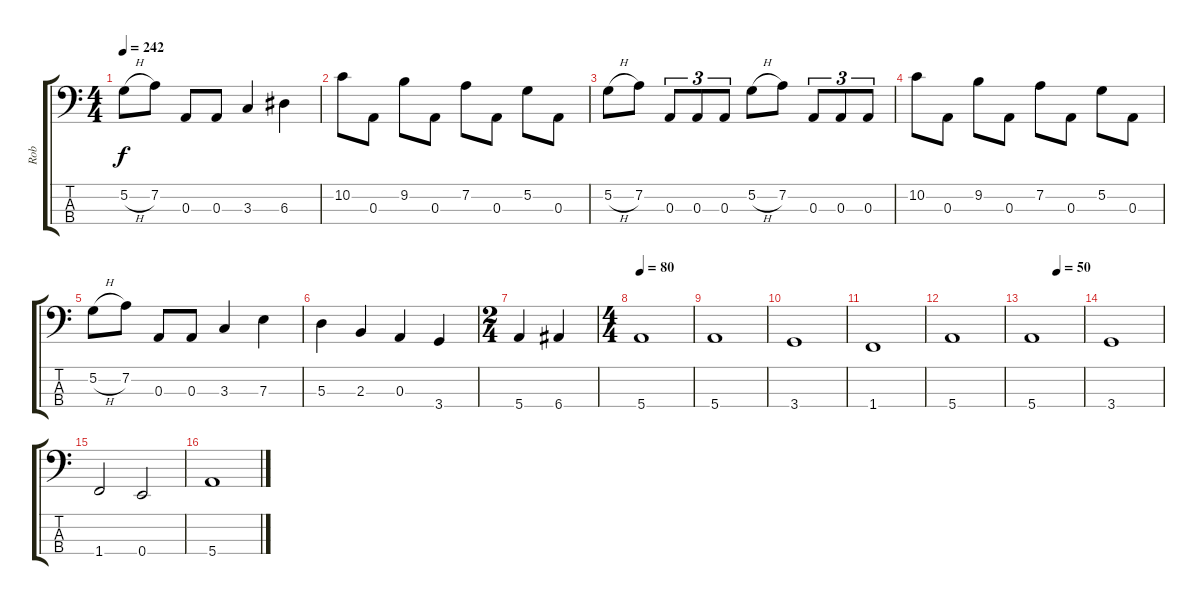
\track ("Rob" "Rob") {instrument electricbassfinger}
\staff {score tabs}
\tuning (G2 D2 A1 E1) {hide}
\ts (4 4)
\tempo 242
\clef f4
\ks c
5.2{h}.8{dy f} 7.2.8 0.3.8 0.3.8 3.3.4 6.3.4 |
10.2.8 0.3.8 9.2.8 0.3.8 7.2.8 0.3.8 5.2.8 0.3.8 |
5.2{h}.8 7.2.8 0.3.8{tu (3 2)} 0.3.8{tu (3 2)} 0.3.8{tu (3 2)} 5.2{h}.8 7.2.8 0.3.8{tu (3 2)} 0.3.8{tu (3 2)} 0.3.8{tu (3 2)} |
10.2.8 0.3.8 9.2.8 0.3.8 7.2.8 0.3.8 5.2.8 0.3.8 |
5.2{h}.8 7.2.8 0.3.8 0.3.8 3.3.4 7.3.4 |
5.3.4 2.3.4 0.3.4 3.4.4 |
\ts (2 4)
5.4.4 6.4.4 |
\ts (4 4)
\tempo 80
5.4.1 |
5.4.1 |
3.4.1 |
1.4.1 |
5.4.1 |
\tempo (50 0.5)
5.4.1 |
3.4.1 |
1.4.2 0.4.2 |
5.4.1
